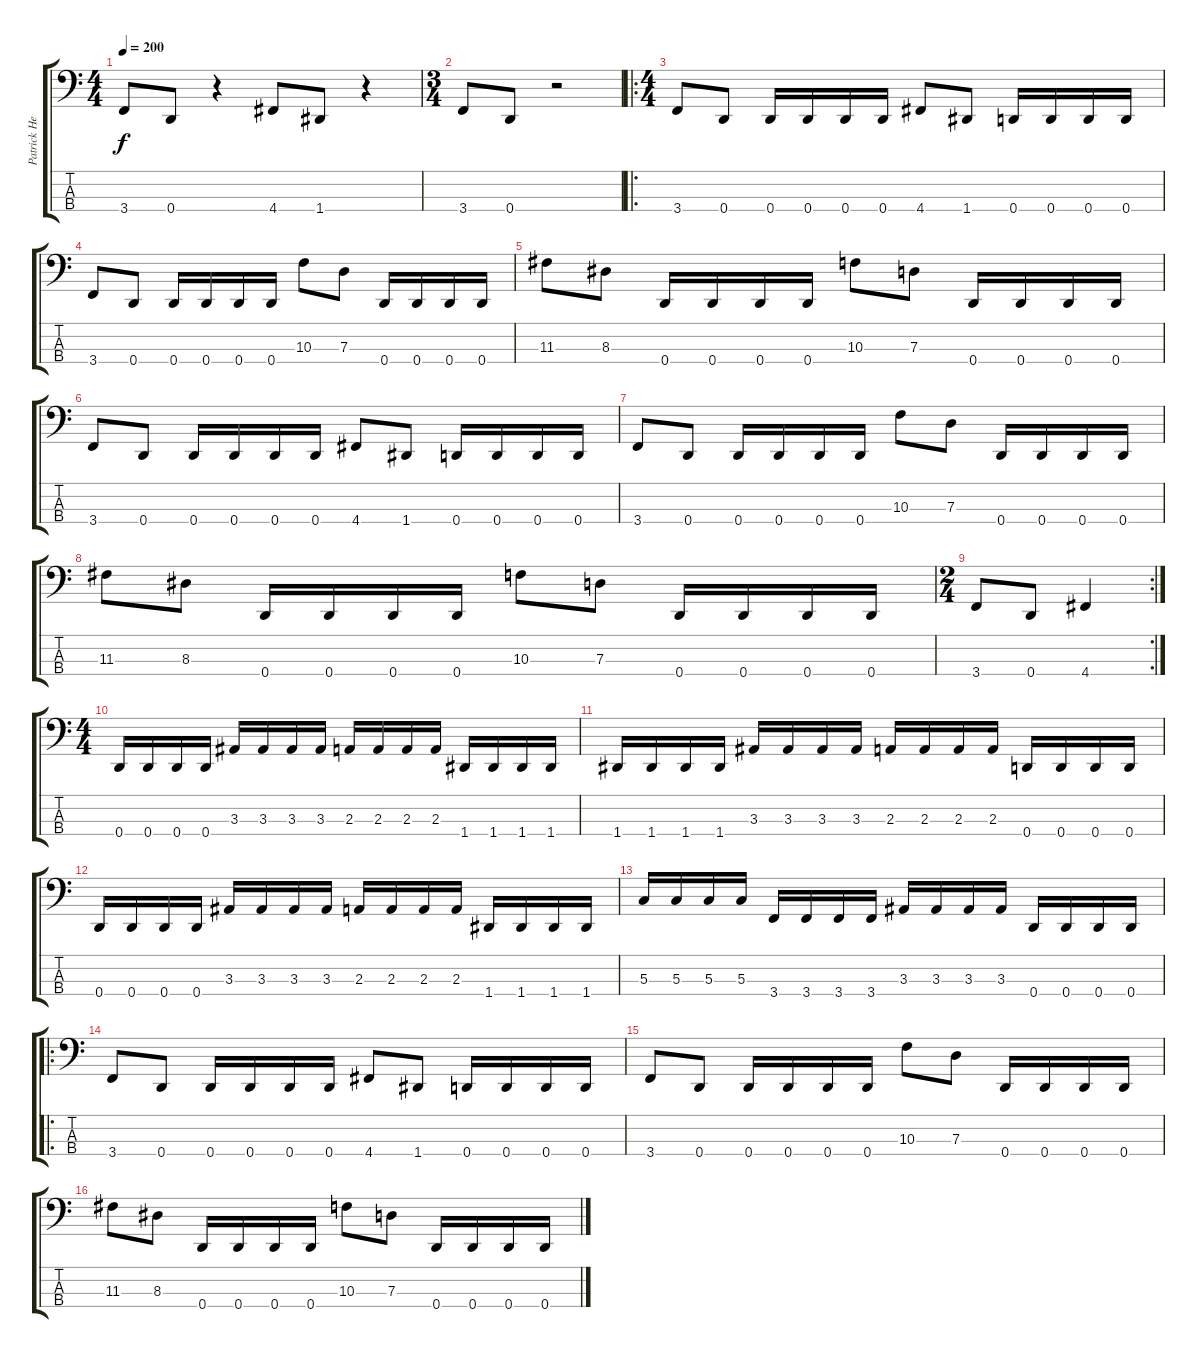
\track ("Patrick Heims" "Patrick He") {instrument electricbassfinger}
\staff {score tabs}
\tuning (F2 C2 G1 D1) {hide}
\ts (4 4)
\tempo 200
\clef f4
\ks c
3.4.8{dy f instrument electricbassfinger} 0.4.8 r.4 4.4.8 1.4.8 r.4 |
\ts (3 4)
3.4.8 0.4.8 r.2 |
\ro
\ts (4 4)
3.4.8 0.4.8 0.4.16 0.4.16 0.4.16 0.4.16 4.4.8 1.4.8 0.4.16 0.4.16 0.4.16 0.4.16 |
3.4.8 0.4.8 0.4.16 0.4.16 0.4.16 0.4.16 10.3.8 7.3.8 0.4.16 0.4.16 0.4.16 0.4.16 |
11.3.8 8.3.8 0.4.16 0.4.16 0.4.16 0.4.16 10.3.8 7.3.8 0.4.16 0.4.16 0.4.16 0.4.16 |
3.4.8 0.4.8 0.4.16 0.4.16 0.4.16 0.4.16 4.4.8 1.4.8 0.4.16 0.4.16 0.4.16 0.4.16 |
3.4.8 0.4.8 0.4.16 0.4.16 0.4.16 0.4.16 10.3.8 7.3.8 0.4.16 0.4.16 0.4.16 0.4.16 |
11.3.8 8.3.8 0.4.16 0.4.16 0.4.16 0.4.16 10.3.8 7.3.8 0.4.16 0.4.16 0.4.16 0.4.16 |
\rc 2
\ts (2 4)
3.4.8 0.4.8 4.4.4 |
\ts (4 4)
0.4.16 0.4.16 0.4.16 0.4.16 3.3.16 3.3.16 3.3.16 3.3.16 2.3.16 2.3.16 2.3.16 2.3.16 1.4.16 1.4.16 1.4.16 1.4.16 |
1.4.16 1.4.16 1.4.16 1.4.16 3.3.16 3.3.16 3.3.16 3.3.16 2.3.16 2.3.16 2.3.16 2.3.16 0.4.16 0.4.16 0.4.16 0.4.16 |
0.4.16 0.4.16 0.4.16 0.4.16 3.3.16 3.3.16 3.3.16 3.3.16 2.3.16 2.3.16 2.3.16 2.3.16 1.4.16 1.4.16 1.4.16 1.4.16 |
5.3.16 5.3.16 5.3.16 5.3.16 3.4.16 3.4.16 3.4.16 3.4.16 3.3.16 3.3.16 3.3.16 3.3.16 0.4.16 0.4.16 0.4.16 0.4.16 |
\ro
3.4.8 0.4.8 0.4.16 0.4.16 0.4.16 0.4.16 4.4.8 1.4.8 0.4.16 0.4.16 0.4.16 0.4.16 |
3.4.8 0.4.8 0.4.16 0.4.16 0.4.16 0.4.16 10.3.8 7.3.8 0.4.16 0.4.16 0.4.16 0.4.16 |
11.3.8 8.3.8 0.4.16 0.4.16 0.4.16 0.4.16 10.3.8 7.3.8 0.4.16 0.4.16 0.4.16 0.4.16
